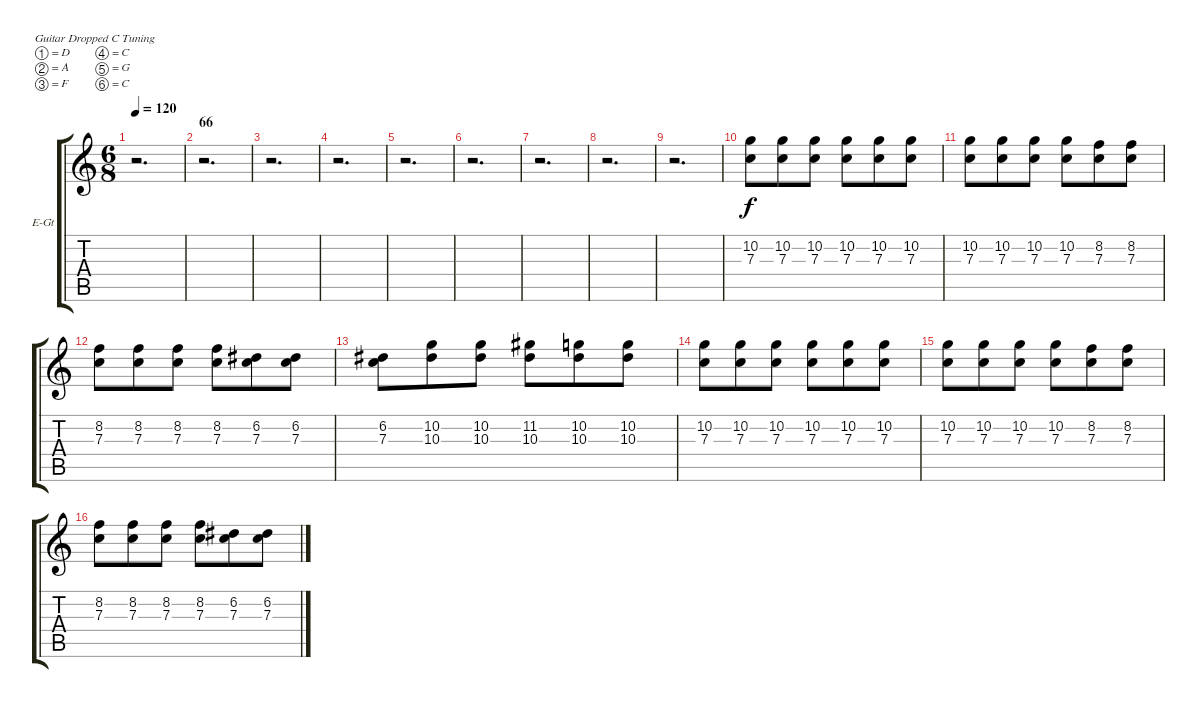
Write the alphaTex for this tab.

\bracketExtendMode groupsimilarinstruments
\firstSystemTrackNameOrientation horizontal
\otherSystemsTrackNameOrientation horizontal
\track ("Lead Overdub" "E-Gt") {instrument distortionguitar}
\staff {score tabs}
\tuning (D4 A3 F3 C3 G2 C2)
\ts (6 8)
\tempo 120
\clef g2
\ks c
r.2{d dy f} |
\section ("" "66")
r.2{d} |
r.2{d} |
r.2{d} |
r.2{d} |
r.2{d} |
r.2{d} |
r.2{d} |
r.2{d} |
(10.2 7.3).8 (10.2 7.3).8 (10.2 7.3).8 (10.2 7.3).8 (10.2 7.3).8 (10.2 7.3).8 |
(7.3 10.2).8 (7.3 10.2).8 (7.3 10.2).8 (7.3 10.2).8 (7.3 8.2).8 (7.3 8.2).8 |
(7.3 8.2).8 (7.3 8.2).8 (7.3 8.2).8 (7.3 8.2).8 (7.3 6.2).8 (7.3 6.2).8 |
(7.3 6.2).8 (10.2 10.3).8 (10.2 10.3).8 (11.2 10.3).8 (10.2 10.3).8 (10.2 10.3).8 |
(10.2 7.3).8 (10.2 7.3).8 (10.2 7.3).8 (10.2 7.3).8 (10.2 7.3).8 (10.2 7.3).8 |
(7.3 10.2).8 (7.3 10.2).8 (7.3 10.2).8 (7.3 10.2).8 (7.3 8.2).8 (7.3 8.2).8 |
(7.3 8.2).8 (7.3 8.2).8 (7.3 8.2).8 (7.3 8.2).8 (7.3 6.2).8 (7.3 6.2).8
